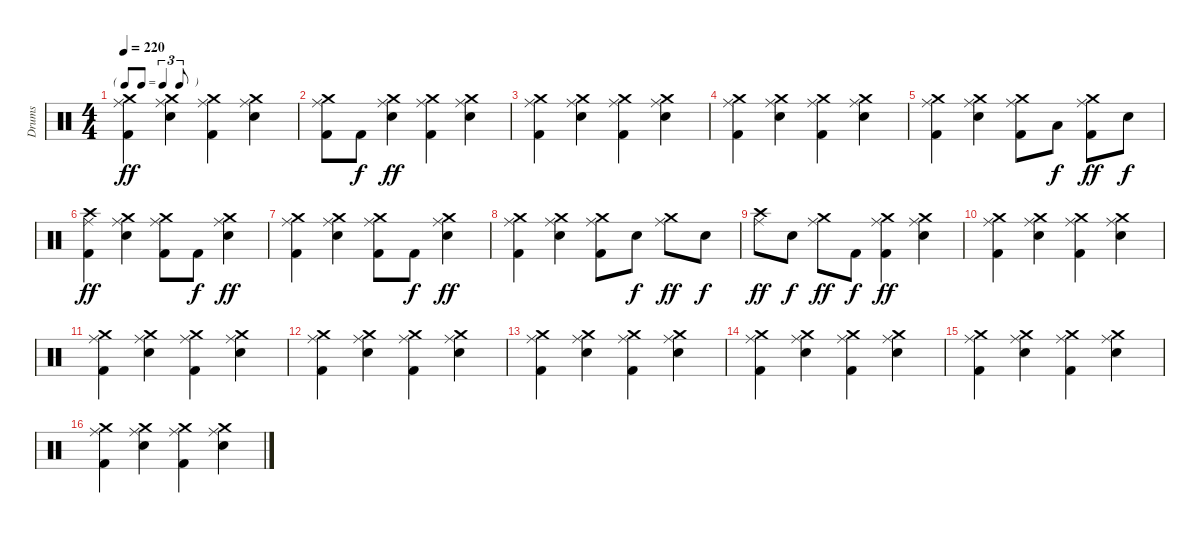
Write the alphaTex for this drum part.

\track ("Drums" "Drums") {instrument percussion}
\staff {score}
\articulation defaults
\ts (4 4)
\tf triplet8th
\tempo 220
\clef neutral
\ks c
("Crash medium (hit)" "Ride (middle)" "Kick (hit) 2").4{dy ff} ("Crash medium (hit)" "Ride (middle)" "Electric Snare (hit)").4 ("Crash medium (hit)" "Ride (middle)" "Kick (hit) 2").4 ("Crash medium (hit)" "Ride (middle)" "Electric Snare (hit)").4 |
("Crash medium (hit)" "Ride (middle)" "Kick (hit) 2").8 "Kick (hit) 2".8{dy f} ("Crash medium (hit)" "Ride (middle)" "Electric Snare (hit)").4{dy ff} ("Crash medium (hit)" "Ride (middle)" "Kick (hit) 2").4 ("Crash medium (hit)" "Ride (middle)" "Electric Snare (hit)").4 |
("Crash medium (hit)" "Ride (middle)" "Kick (hit) 2").4 ("Crash medium (hit)" "Ride (middle)" "Electric Snare (hit)").4 ("Crash medium (hit)" "Ride (middle)" "Kick (hit) 2").4 ("Crash medium (hit)" "Ride (middle)" "Electric Snare (hit)").4 |
("Crash medium (hit)" "Ride (middle)" "Kick (hit) 2").4 ("Crash medium (hit)" "Ride (middle)" "Electric Snare (hit)").4 ("Crash medium (hit)" "Ride (middle)" "Kick (hit) 2").4 ("Crash medium (hit)" "Ride (middle)" "Electric Snare (hit)").4 |
("Crash medium (hit)" "Ride (middle)" "Kick (hit) 2").4 ("Crash medium (hit)" "Ride (middle)" "Electric Snare (hit)").4 ("Crash medium (hit)" "Ride (middle)" "Kick (hit) 2").8 "Low Tom (hit)".8{dy f} ("Crash medium (hit)" "Ride (middle)" "Kick (hit) 2").8{dy ff} "Electric Snare (hit)".8{dy f} |
("Crash high (hit)" "Ride (middle)" "Kick (hit) 2").4{dy ff} ("Crash medium (hit)" "Ride (middle)" "Electric Snare (hit)").4 ("Crash medium (hit)" "Ride (middle)" "Kick (hit) 2").8 "Kick (hit) 2".8{dy f} ("Crash medium (hit)" "Ride (middle)" "Electric Snare (hit)").4{dy ff} |
("Crash medium (hit)" "Ride (middle)" "Kick (hit) 2").4 ("Crash medium (hit)" "Ride (middle)" "Electric Snare (hit)").4 ("Crash medium (hit)" "Ride (middle)" "Kick (hit) 2").8 "Kick (hit) 2".8{dy f} ("Crash medium (hit)" "Ride (middle)" "Electric Snare (hit)").4{dy ff} |
("Crash medium (hit)" "Ride (middle)" "Kick (hit) 2").4 ("Crash medium (hit)" "Ride (middle)" "Electric Snare (hit)").4 ("Crash medium (hit)" "Ride (middle)" "Kick (hit) 2").8 "Electric Snare (hit)".8{dy f} ("Crash medium (hit)" "Ride (middle)").8{dy ff} "Electric Snare (hit)".8{dy f} |
("Crash high (hit)" "Ride (middle)").8{dy ff} "Electric Snare (hit)".8{dy f} ("Crash medium (hit)" "Ride (middle)").8{dy ff} "Kick (hit) 2".8{dy f} ("Crash medium (hit)" "Ride (middle)" "Kick (hit) 2").4{dy ff} ("Crash medium (hit)" "Ride (middle)" "Electric Snare (hit)").4 |
("Crash medium (hit)" "Ride (middle)" "Kick (hit) 2").4 ("Crash medium (hit)" "Ride (middle)" "Electric Snare (hit)").4 ("Crash medium (hit)" "Ride (middle)" "Kick (hit) 2").4 ("Crash medium (hit)" "Ride (middle)" "Electric Snare (hit)").4 |
("Crash medium (hit)" "Ride (middle)" "Kick (hit) 2").4 ("Crash medium (hit)" "Ride (middle)" "Electric Snare (hit)").4 ("Crash medium (hit)" "Ride (middle)" "Kick (hit) 2").4 ("Crash medium (hit)" "Ride (middle)" "Electric Snare (hit)").4 |
("Crash medium (hit)" "Ride (middle)" "Kick (hit) 2").4 ("Crash medium (hit)" "Ride (middle)" "Electric Snare (hit)").4 ("Crash medium (hit)" "Ride (middle)" "Kick (hit) 2").4 ("Crash medium (hit)" "Ride (middle)" "Electric Snare (hit)").4 |
("Crash medium (hit)" "Ride (middle)" "Kick (hit) 2").4 ("Crash medium (hit)" "Ride (middle)" "Electric Snare (hit)").4 ("Crash medium (hit)" "Ride (middle)" "Kick (hit) 2").4 ("Crash medium (hit)" "Ride (middle)" "Electric Snare (hit)").4 |
("Crash medium (hit)" "Ride (middle)" "Kick (hit) 2").4 ("Crash medium (hit)" "Ride (middle)" "Electric Snare (hit)").4 ("Crash medium (hit)" "Ride (middle)" "Kick (hit) 2").4 ("Crash medium (hit)" "Ride (middle)" "Electric Snare (hit)").4 |
("Crash medium (hit)" "Ride (middle)" "Kick (hit) 2").4 ("Crash medium (hit)" "Ride (middle)" "Electric Snare (hit)").4 ("Crash medium (hit)" "Ride (middle)" "Kick (hit) 2").4 ("Crash medium (hit)" "Ride (middle)" "Electric Snare (hit)").4 |
("Crash medium (hit)" "Ride (middle)" "Kick (hit) 2").4 ("Crash medium (hit)" "Ride (middle)" "Electric Snare (hit)").4 ("Crash medium (hit)" "Ride (middle)" "Kick (hit) 2").4 ("Crash medium (hit)" "Ride (middle)" "Electric Snare (hit)").4
